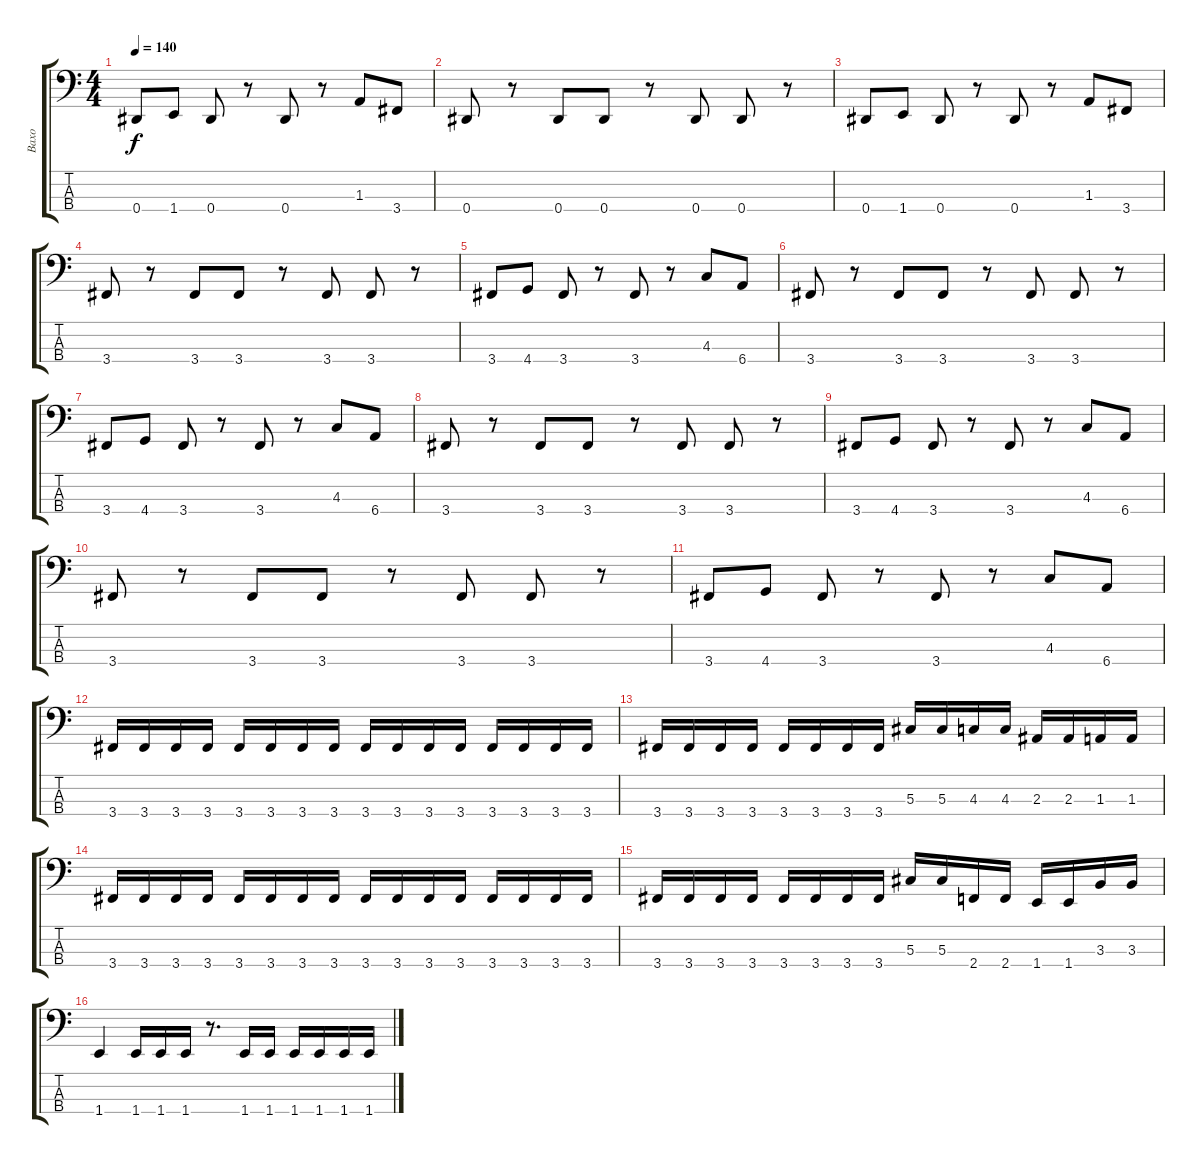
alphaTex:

\track ("Baxo" "Baxo") {instrument electricbassfinger}
\staff {score tabs}
\tuning (Gb2 Db2 Ab1 Eb1) {hide}
\ts (4 4)
\tempo 140
\clef f4
\ks c
0.4.8{dy f} 1.4.8 0.4.8 r.8 0.4.8 r.8 1.3.8 3.4.8 |
0.4.8 r.8 0.4.8 0.4.8 r.8 0.4.8 0.4.8 r.8 |
0.4.8 1.4.8 0.4.8 r.8 0.4.8 r.8 1.3.8 3.4.8 |
3.4.8 r.8 3.4.8 3.4.8 r.8 3.4.8 3.4.8 r.8 |
3.4.8 4.4.8 3.4.8 r.8 3.4.8 r.8 4.3.8 6.4.8 |
3.4.8 r.8 3.4.8 3.4.8 r.8 3.4.8 3.4.8 r.8 |
3.4.8 4.4.8 3.4.8 r.8 3.4.8 r.8 4.3.8 6.4.8 |
3.4.8 r.8 3.4.8 3.4.8 r.8 3.4.8 3.4.8 r.8 |
3.4.8 4.4.8 3.4.8 r.8 3.4.8 r.8 4.3.8 6.4.8 |
3.4.8 r.8 3.4.8 3.4.8 r.8 3.4.8 3.4.8 r.8 |
3.4.8 4.4.8 3.4.8 r.8 3.4.8 r.8 4.3.8 6.4.8 |
3.4.16 3.4.16 3.4.16 3.4.16 3.4.16 3.4.16 3.4.16 3.4.16 3.4.16 3.4.16 3.4.16 3.4.16 3.4.16 3.4.16 3.4.16 3.4.16 |
3.4.16 3.4.16 3.4.16 3.4.16 3.4.16 3.4.16 3.4.16 3.4.16 5.3.16 5.3.16 4.3.16 4.3.16 2.3.16 2.3.16 1.3.16 1.3.16 |
3.4.16 3.4.16 3.4.16 3.4.16 3.4.16 3.4.16 3.4.16 3.4.16 3.4.16 3.4.16 3.4.16 3.4.16 3.4.16 3.4.16 3.4.16 3.4.16 |
3.4.16 3.4.16 3.4.16 3.4.16 3.4.16 3.4.16 3.4.16 3.4.16 5.3.16 5.3.16 2.4.16 2.4.16 1.4.16 1.4.16 3.3.16 3.3.16 |
1.4.4 1.4.16 1.4.16 1.4.16 r.8{d} 1.4.16 1.4.16 1.4.16 1.4.16 1.4.16 1.4.16
